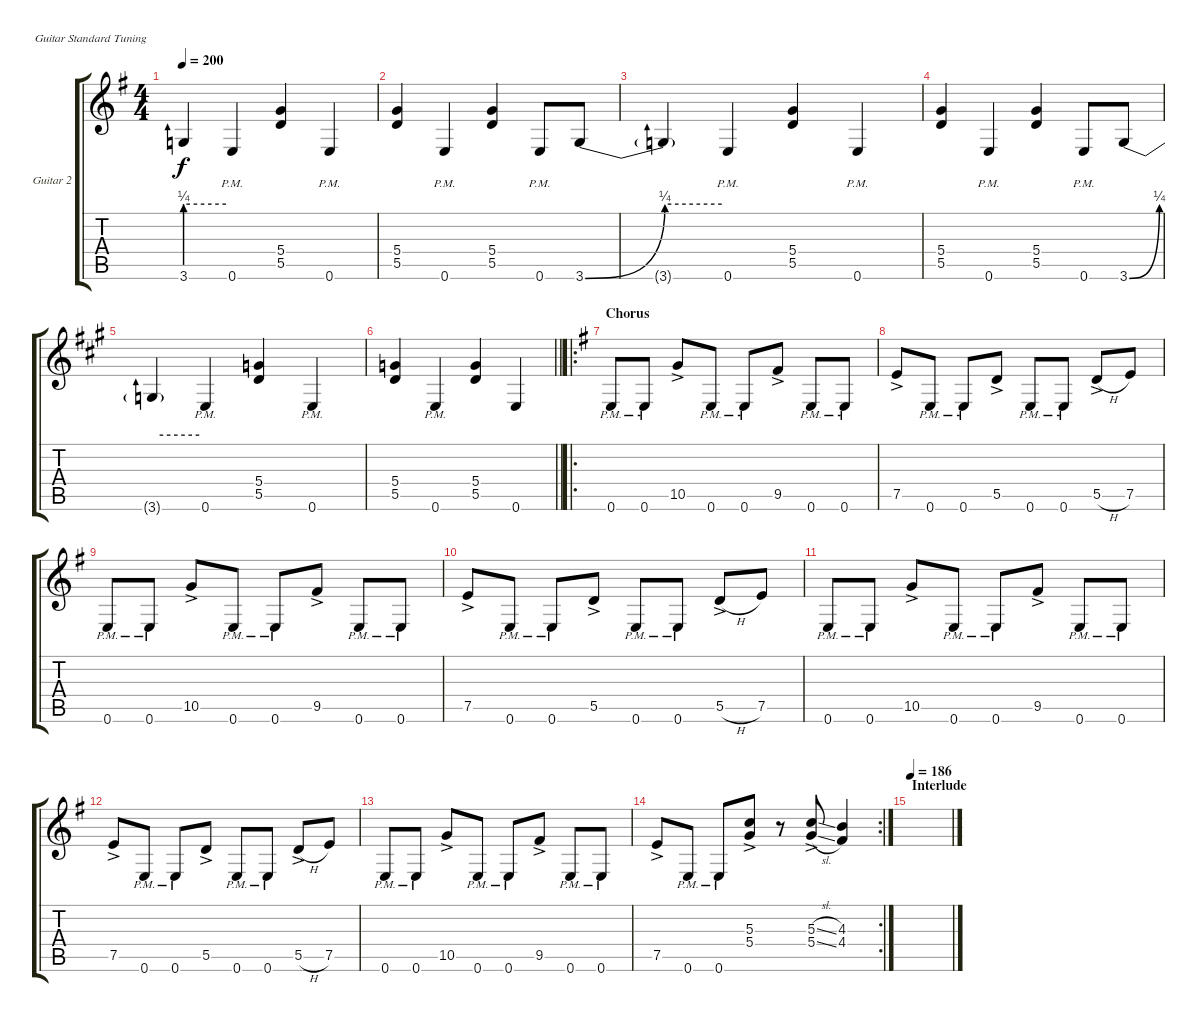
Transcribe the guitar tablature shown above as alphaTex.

\bracketExtendMode groupsimilarinstruments
\firstSystemTrackNameOrientation horizontal
\otherSystemsTrackNameOrientation horizontal
\track ("Guitar 2" "Guitar 2") {instrument distortionguitar}
\staff {score tabs}
\tuning (E4 B3 G3 D3 A2 E2)
\ts (4 4)
\tempo 200
\clef g2
\ks g
3.6{be (hold 0 1 60 1) t}.4{dy f} 0.6{pm}.4 (5.4 5.5).4 0.6{pm}.4 |
(5.4 5.5).4 0.6{pm}.4 (5.4 5.5).4 0.6{pm}.8 3.6{be (bend 0 0 60 1)}.8 |
3.6{be (hold 0 1 60 1) t}.4 0.6{pm}.4 (5.4 5.5).4 0.6{pm}.4 |
(5.4 5.5).4 0.6{pm}.4 (5.4 5.5).4 0.6{pm}.8 3.6{be (bend 0 0 60 1)}.8 |
\ks a
3.6{be (hold 0 1 60 1) t}.4 0.6{pm}.4 (5.4 5.5).4 0.6{pm}.4 |
\barLineRight lightlight
(5.4 5.5).4 0.6{pm}.4 (5.4 5.5).4 0.6.4 |
\ro
\section ("" "Chorus")
\ks g
0.6{pm}.8 0.6{pm}.8 10.5{ac}.8 0.6{pm}.8 0.6{pm}.8 9.5{ac}.8 0.6{pm}.8 0.6{pm}.8 |
7.5{ac}.8 0.6{pm}.8 0.6{pm}.8 5.5{ac}.8 0.6{pm}.8 0.6{pm}.8 5.5{h ac}.8 7.5.8 |
0.6{pm}.8 0.6{pm}.8 10.5{ac}.8 0.6{pm}.8 0.6{pm}.8 9.5{ac}.8 0.6{pm}.8 0.6{pm}.8 |
7.5{ac}.8 0.6{pm}.8 0.6{pm}.8 5.5{ac}.8 0.6{pm}.8 0.6{pm}.8 5.5{h ac}.8 7.5.8 |
0.6{pm}.8 0.6{pm}.8 10.5{ac}.8 0.6{pm}.8 0.6{pm}.8 9.5{ac}.8 0.6{pm}.8 0.6{pm}.8 |
7.5{ac}.8 0.6{pm}.8 0.6{pm}.8 5.5{ac}.8 0.6{pm}.8 0.6{pm}.8 5.5{h ac}.8 7.5.8 |
0.6{pm}.8 0.6{pm}.8 10.5{ac}.8 0.6{pm}.8 0.6{pm}.8 9.5{ac}.8 0.6{pm}.8 0.6{pm}.8 |
\rc 2
7.5{ac}.8 0.6{pm}.8 0.6{pm}.8 (5.3{ac} 5.4{ac}).8 r.8 (5.3{sl ac} 5.4{sl ac}).8 (4.3 4.4).4 |
\section ("" "Interlude")
\tempo 186
